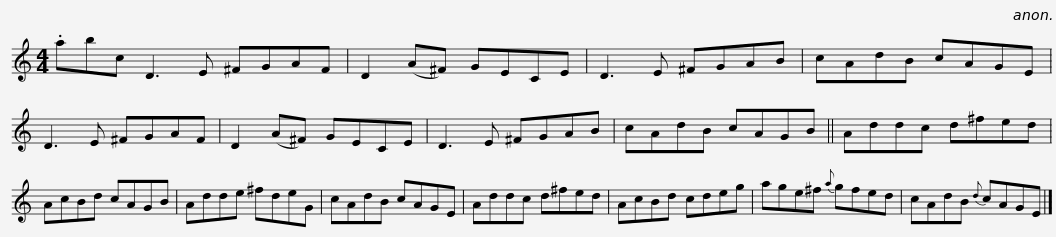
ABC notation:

X:1
L:1/8
M:4/4
I:linebreak $
K:C
V:1 treble
V:1
 .abc D3 E ^FGAF | D2 (A^F) GECE | D3 E ^FGAB | cAdB cAGE | D3 E ^FGAF |$ %5
 D2 (A^F) GECE | D3 E ^FGAB | cAdB cAGB || Addc d^fed | AcBd cAGB | %10
 Adde ^fdeG |$ cAdB cAGE | Addc d^fed | AcBd cdeg | age^f{a} gfed | %15
 cAdB{d} cAGE |] %16
